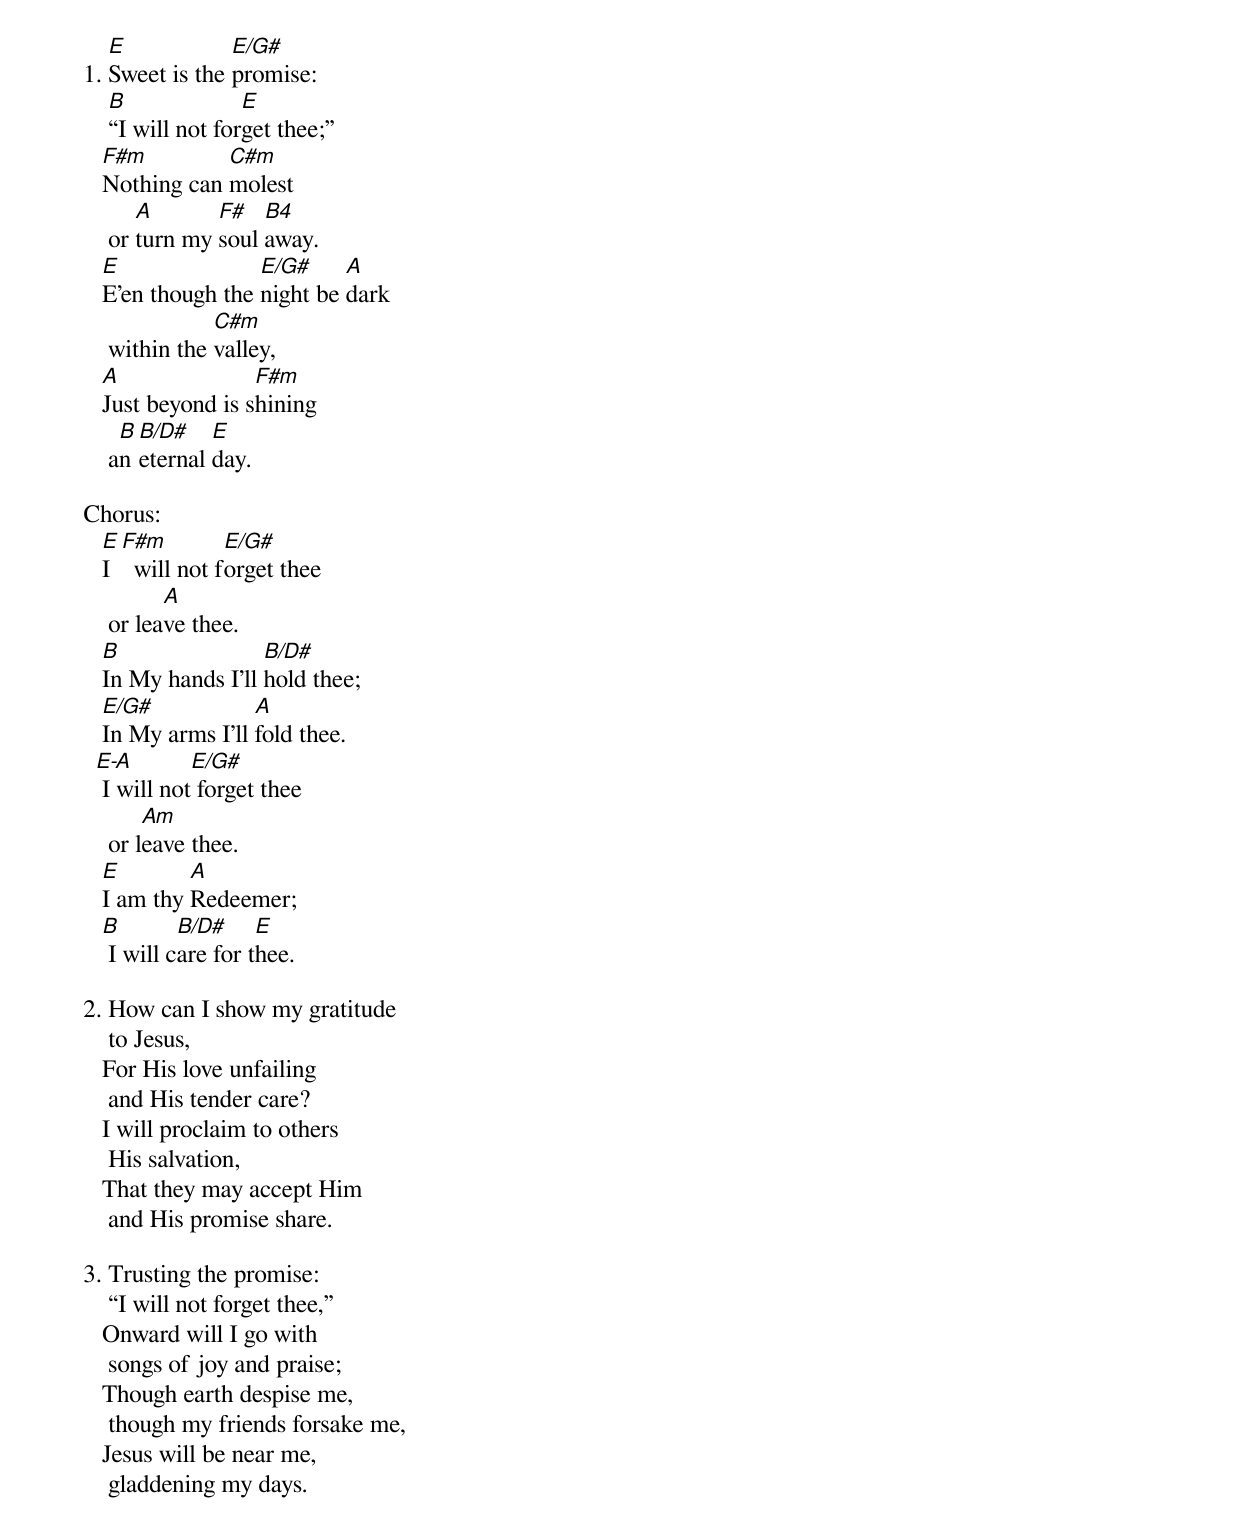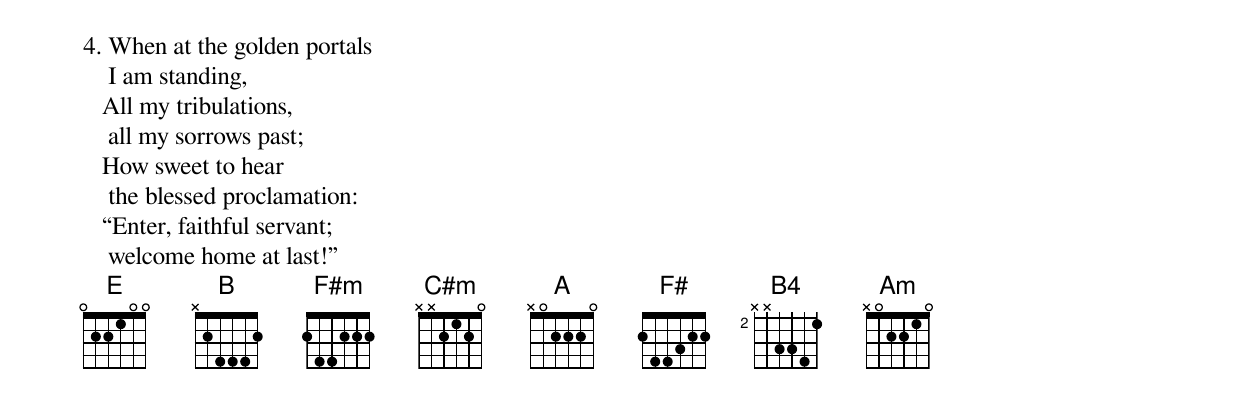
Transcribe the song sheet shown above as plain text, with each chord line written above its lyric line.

   E            E/G#
1. Sweet is the promise:
    B              E
    “I will not forget thee;”
   F#m         C#m
   Nothing can molest
       A       F#   B4
    or turn my soul away.
   E               E/G#     A
   E’en though the night be dark
               C#m
    within the valley,
   A               F#m
   Just beyond is shining
     B B/D#    E
    an eternal day.

Chorus:
   E F#m         E/G#
   I   will not forget thee
          A
    or leave thee.
   B                B/D#
   In My hands I’ll hold thee;
   E/G#            A
   In My arms I’ll fold thee.
  E-A        E/G#
   I will not forget thee
        Am
    or leave thee.
   E        A
   I am thy Redeemer;
   B        B/D#     E
    I will care for thee.

2. How can I show my gratitude
    to Jesus,
   For His love unfailing
    and His tender care?
   I will proclaim to others
    His salvation,
   That they may accept Him
    and His promise share.

3. Trusting the promise:
    “I will not forget thee,”
   Onward will I go with
    songs of joy and praise;
   Though earth despise me,
    though my friends forsake me,
   Jesus will be near me,
    gladdening my days.

4. When at the golden portals
    I am standing,
   All my tribulations,
    all my sorrows past;
   How sweet to hear
    the blessed proclamation:
   “Enter, faithful servant;
    welcome home at last!”
